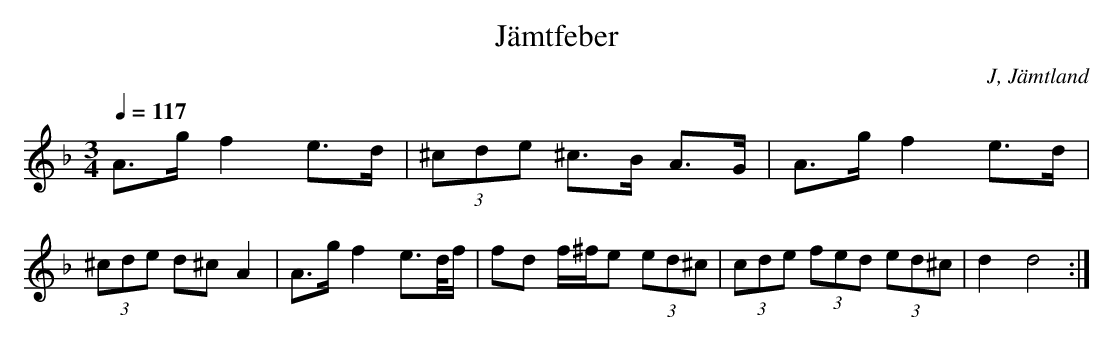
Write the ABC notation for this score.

X:1
T: Jämtfeber
O: J, Jämtland
M:3/4
L:1/8
Q:1/4=117
K:Dm
A>g f2 e>d|(3^cde ^c>B A>G|A>g f2 e>d|(3^cde d^c A2|A>g f2 e>d/f/|fd f/^f/e (3ed^c|(3cde (3fed (3ed^c|d2 d4 :|
